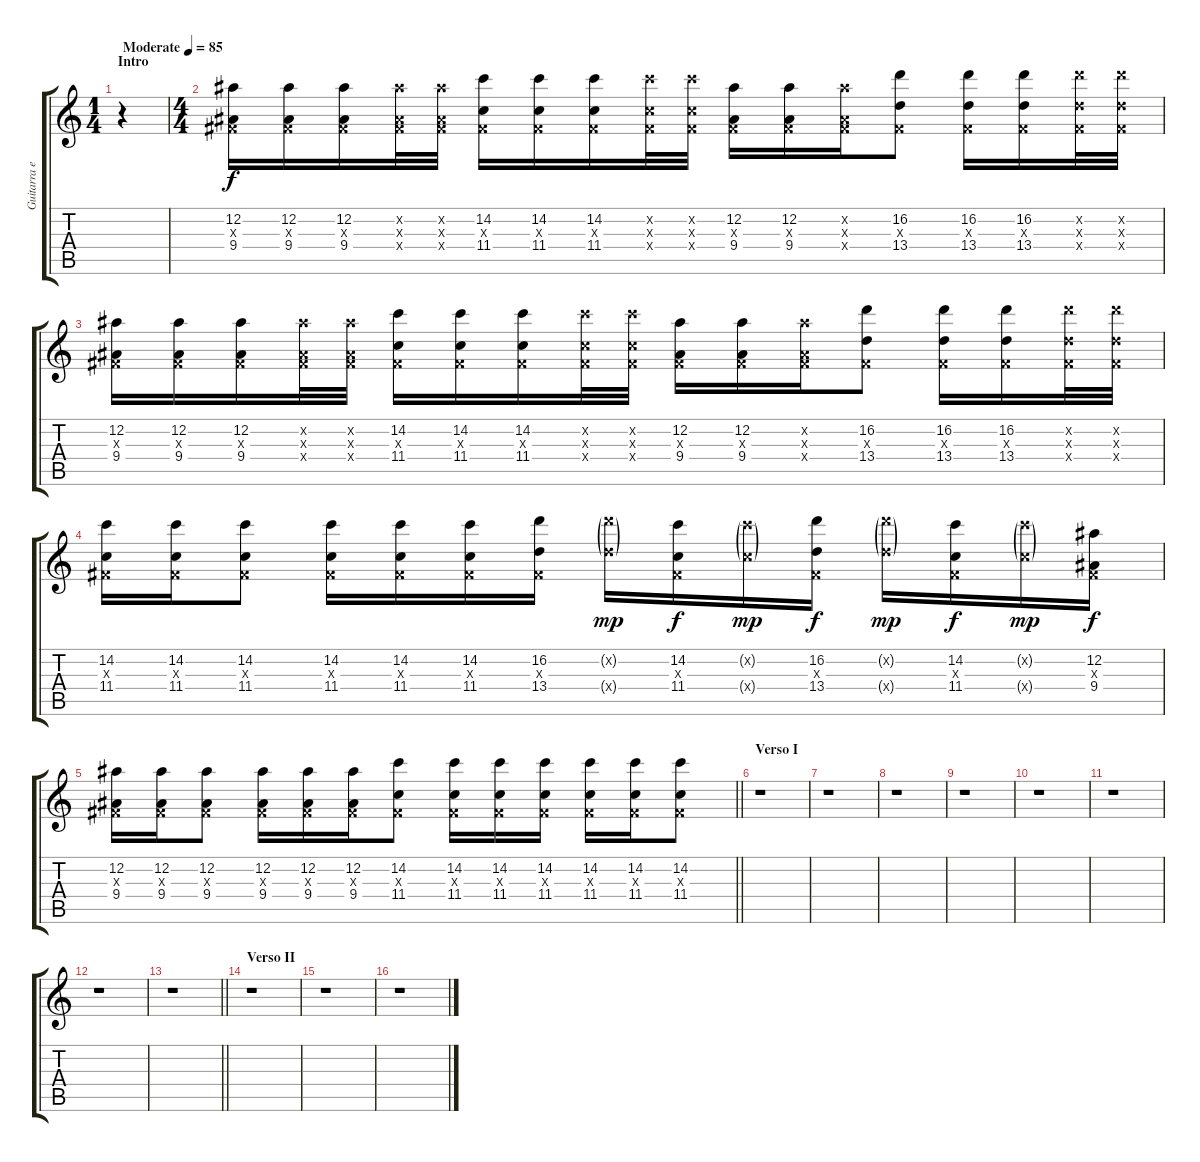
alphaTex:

\track ("Guitarra extra" "Guitarra e") {instrument distortionguitar}
\staff {score tabs}
\tuning (Eb4 Bb3 Gb3 Db3 Ab2 Eb2) {hide}
\ts (1 4)
\section ("" "Intro")
\tempo (85 "Moderate")
\clef g2
\ks c
r.4{dy f instrument distortionguitar} |
\ts (4 4)
(12.2 0.3{x} 9.4).16 (12.2 0.3{x} 9.4).16 (12.2 0.3{x} 9.4).16 (12.2{x} 0.3{x} 9.4{x}).32 (12.2{x} 0.3{x} 9.4{x}).32 (14.2 0.3{x} 11.4).16 (14.2 0.3{x} 11.4).16 (14.2 0.3{x} 11.4).16 (14.2{x} 0.3{x} 11.4{x}).32 (14.2{x} 0.3{x} 11.4{x}).32 (12.2 0.3{x} 9.4).16 (12.2 0.3{x} 9.4).16 (12.2{x} 0.3{x} 9.4{x}).16 (16.2 0.3{x} 13.4).8 (16.2 0.3{x} 13.4).16 (16.2 0.3{x} 13.4).16 (16.2{x} 0.3{x} 13.4{x}).32 (16.2{x} 0.3{x} 13.4{x}).32 |
(12.2 0.3{x} 9.4).16 (12.2 0.3{x} 9.4).16 (12.2 0.3{x} 9.4).16 (12.2{x} 0.3{x} 9.4{x}).32 (12.2{x} 0.3{x} 9.4{x}).32 (14.2 0.3{x} 11.4).16 (14.2 0.3{x} 11.4).16 (14.2 0.3{x} 11.4).16 (14.2{x} 0.3{x} 11.4{x}).32 (14.2{x} 0.3{x} 11.4{x}).32 (12.2 0.3{x} 9.4).16 (12.2 0.3{x} 9.4).16 (12.2{x} 0.3{x} 9.4{x}).16 (16.2 0.3{x} 13.4).8 (16.2 0.3{x} 13.4).16 (16.2 0.3{x} 13.4).16 (16.2{x} 0.3{x} 13.4{x}).32 (16.2{x} 0.3{x} 13.4{x}).32 |
(14.2 0.3{x} 11.4).16 (14.2 0.3{x} 11.4).16 (14.2 0.3{x} 11.4).8 (14.2 0.3{x} 11.4).16 (14.2 0.3{x} 11.4).16 (14.2 0.3{x} 11.4).16 (16.2 0.3{x} 13.4).16 (16.2{g x} 13.4{g x}).16{dy mp} (14.2 0.3{x} 11.4).16{dy f} (14.2{g x} 11.4{g x}).16{dy mp} (16.2 0.3{x} 13.4).16{dy f} (16.2{g x} 13.4{g x}).16{dy mp} (14.2 0.3{x} 11.4).16{dy f} (14.2{g x} 11.4{g x}).16{dy mp} (12.2 0.3{x} 9.4).16{dy f} |
\barLineRight lightlight
(12.2 0.3{x} 9.4).16 (12.2 0.3{x} 9.4).16 (12.2 0.3{x} 9.4).8 (12.2 0.3{x} 9.4).16 (12.2 0.3{x} 9.4).16 (12.2 0.3{x} 9.4).16 (14.2 0.3{x} 11.4).8 (14.2 0.3{x} 11.4).16 (14.2 0.3{x} 11.4).16 (14.2 0.3{x} 11.4).16 (14.2 0.3{x} 11.4).16 (14.2 0.3{x} 11.4).16 (14.2 0.3{x} 11.4).8 |
\section ("" "Verso I")
r.1 |
r.1 |
r.1 |
r.1 |
r.1 |
r.1 |
r.1 |
\barLineRight lightlight
r.1 |
\section ("" "Verso II")
r.1 |
r.1 |
r.1
